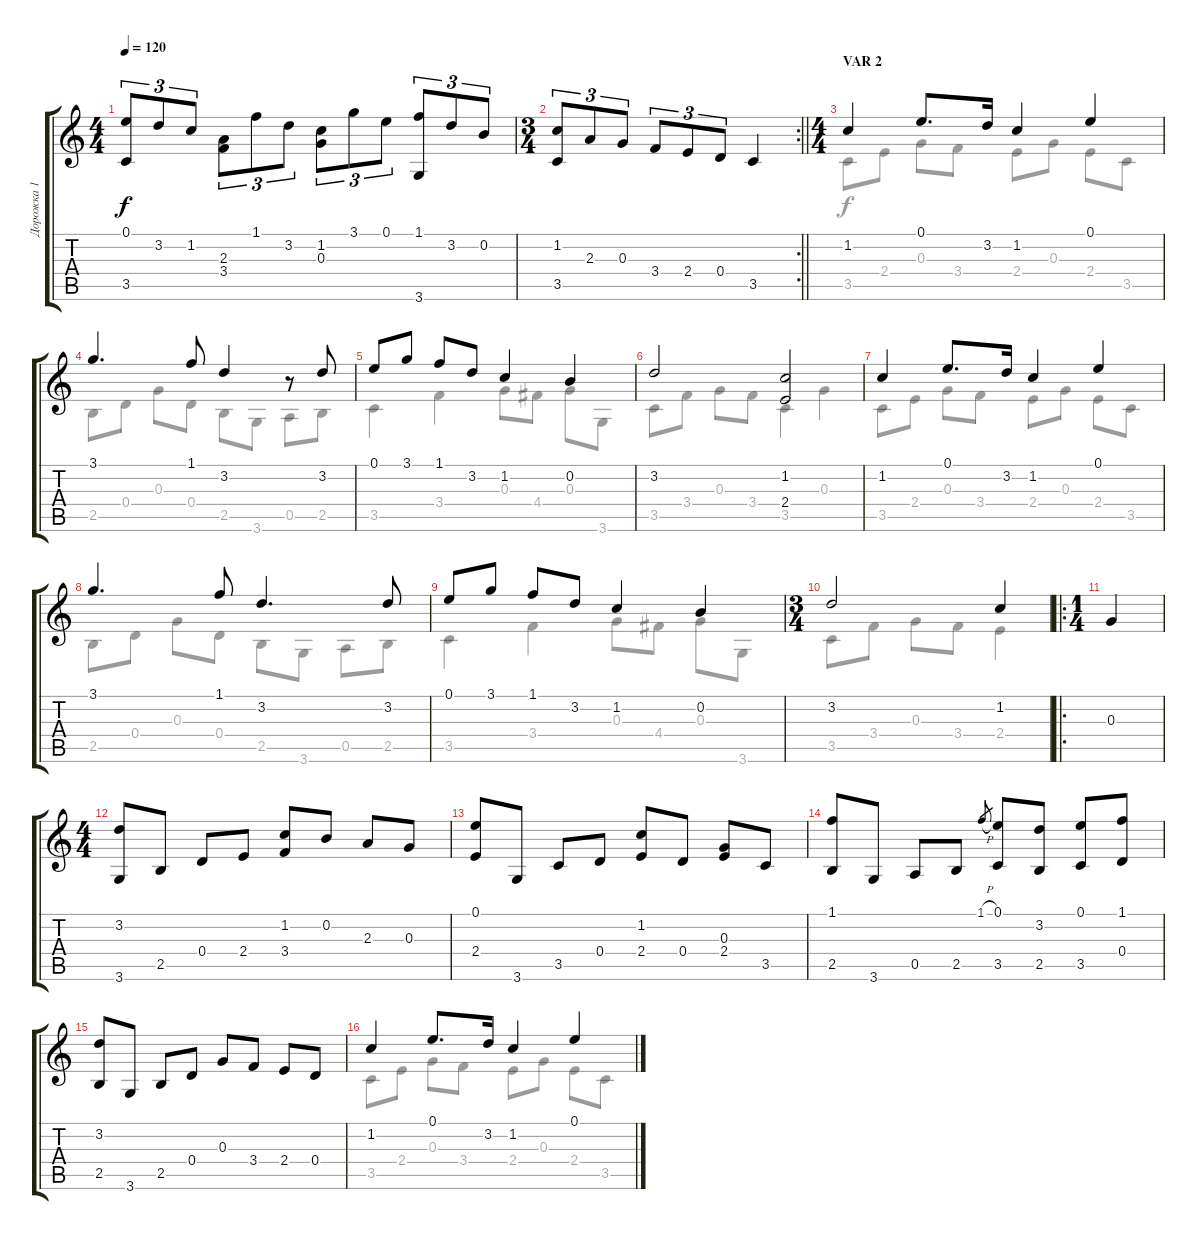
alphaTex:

\track ("Дорожка 1" "Дорожка 1") {instrument acousticguitarnylon}
\staff {score tabs}
\tuning (E4 B3 G3 D3 A2 E2) {hide}
\voice
\ts (4 4)
\tempo 120
\clef g2
\ks c
(0.1 3.5).8{tu (3 2) dy f} 3.2.8{tu (3 2)} 1.2.8{tu (3 2)} (2.3 3.4).8{tu (3 2)} 1.1.8{tu (3 2)} 3.2.8{tu (3 2)} (1.2 0.3).8{tu (3 2)} 3.1.8{tu (3 2)} 0.1.8{tu (3 2)} (1.1 3.6).8{tu (3 2)} 3.2.8{tu (3 2)} 0.2.8{tu (3 2)} |
\rc 2
\ts (3 4)
\barLineRight lightlight
(1.2 3.5).8{tu (3 2)} 2.3.8{tu (3 2)} 0.3.8{tu (3 2)} 3.4.8{tu (3 2)} 2.4.8{tu (3 2)} 0.4.8{tu (3 2)} 3.5.4 |
\ts (4 4)
\section ("" "VAR 2")
1.2.4 0.1.8{d} 3.2.16 1.2.4 0.1.4 |
3.1.4{d} 1.1.8 3.2.4 r.8 3.2.8 |
0.1.8 3.1.8 1.1.8 3.2.8 1.2.4 0.2.4 |
3.2.2 (1.2 2.4).2 |
1.2.4 0.1.8{d} 3.2.16 1.2.4 0.1.4 |
3.1.4{d} 1.1.8 3.2.4{d} 3.2.8 |
0.1.8 3.1.8 1.1.8 3.2.8 1.2.4 0.2.4 |
\ts (3 4)
3.2.2 1.2.4 |
\ro
\ts (1 4)
0.3.4 |
\ts (4 4)
(3.2 3.6).8 2.5.8 0.4.8 2.4.8 (1.2 3.4).8 0.2.8 2.3.8 0.3.8 |
(0.1 2.4).8 3.6.8 3.5.8 0.4.8 (1.2 2.4).8 0.4.8 (0.3 2.4).8 3.5.8 |
(1.1 2.5).8 3.6.8 0.5.8 2.5.8 1.1{h}.8{gr} (0.1 3.5).8 (3.2 2.5).8 (0.1 3.5).8 (1.1 0.4).8 |
(3.2 2.5).8 3.6.8 2.5.8 0.4.8 0.3.8 3.4.8 2.4.8 0.4.8 |
1.2.4 0.1.8{d} 3.2.16 1.2.4 0.1.4
\voice
\clef g2
\ottava regular
\simile none
\ks c
|
\barLineRight lightlight
|
3.5.8 2.4.8 0.3.8 3.4.8 2.4.8 0.3.8 2.4.8 3.5.8 |
2.5.8 0.4.8 0.3.8 0.4.8 2.5.8 3.6.8 0.5.8 2.5.8 |
3.5.4 3.4.4 0.3.8 4.4.8 0.3.8 3.6.8 |
3.5.8 3.4.8 0.3.8 3.4.8 3.5.4 0.3.4 |
3.5.8 2.4.8 0.3.8 3.4.8 2.4.8 0.3.8 2.4.8 3.5.8 |
2.5.8 0.4.8 0.3.8 0.4.8 2.5.8 3.6.8 0.5.8 2.5.8 |
3.5.4 3.4.4 0.3.8 4.4.8 0.3.8 3.6.8 |
3.5.8 3.4.8 0.3.8 3.4.8 2.4.4 |
|
|
|
|
|
3.5.8 2.4.8 0.3.8 3.4.8 2.4.8 0.3.8 2.4.8 3.5.8
